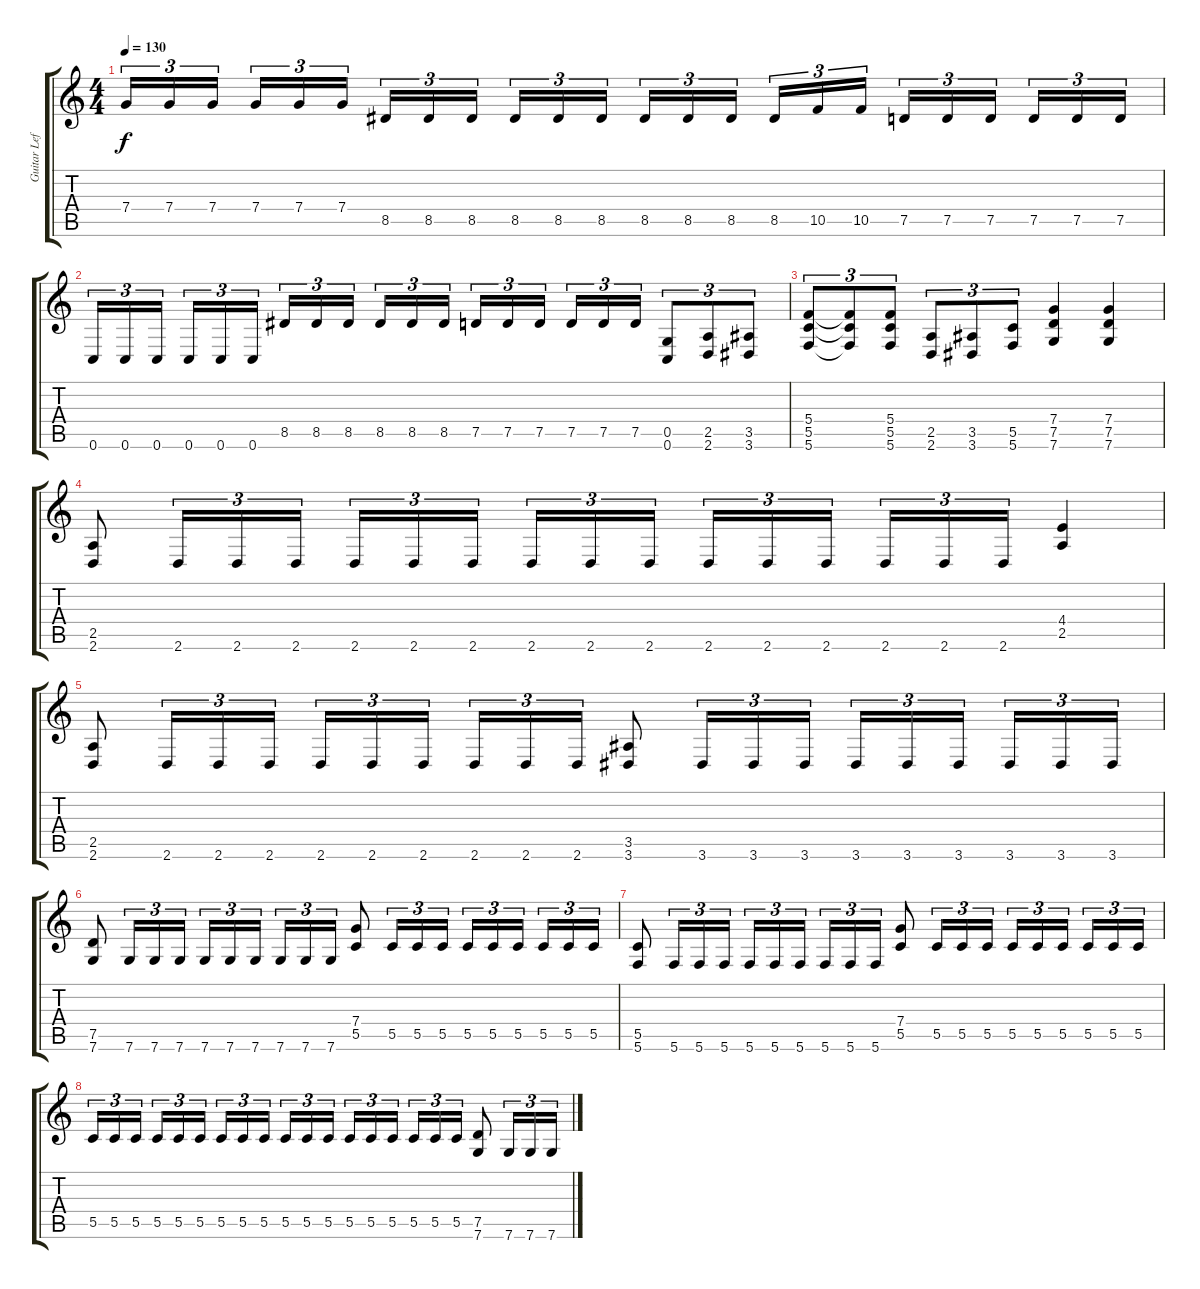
\track ("Guitar Left" "Guitar Lef") {instrument distortionguitar}
\staff {score tabs}
\tuning (D4 A3 F3 C3 G2 C2) {hide}
\ts (4 4)
\tempo 130
\clef g2
\ks c
7.4.16{tu (3 2) dy f} 7.4.16{tu (3 2)} 7.4.16{tu (3 2)} 7.4.16{tu (3 2)} 7.4.16{tu (3 2)} 7.4.16{tu (3 2)} 8.5.16{tu (3 2)} 8.5.16{tu (3 2)} 8.5.16{tu (3 2)} 8.5.16{tu (3 2)} 8.5.16{tu (3 2)} 8.5.16{tu (3 2)} 8.5.16{tu (3 2)} 8.5.16{tu (3 2)} 8.5.16{tu (3 2)} 8.5.16{tu (3 2)} 10.5.16{tu (3 2)} 10.5.16{tu (3 2)} 7.5.16{tu (3 2)} 7.5.16{tu (3 2)} 7.5.16{tu (3 2)} 7.5.16{tu (3 2)} 7.5.16{tu (3 2)} 7.5.16{tu (3 2)} |
0.6.16{tu (3 2)} 0.6.16{tu (3 2)} 0.6.16{tu (3 2)} 0.6.16{tu (3 2)} 0.6.16{tu (3 2)} 0.6.16{tu (3 2)} 8.5.16{tu (3 2)} 8.5.16{tu (3 2)} 8.5.16{tu (3 2)} 8.5.16{tu (3 2)} 8.5.16{tu (3 2)} 8.5.16{tu (3 2)} 7.5.16{tu (3 2)} 7.5.16{tu (3 2)} 7.5.16{tu (3 2)} 7.5.16{tu (3 2)} 7.5.16{tu (3 2)} 7.5.16{tu (3 2)} (0.5 0.6).8{tu (3 2)} (2.5 2.6).8{tu (3 2)} (3.5 3.6).8{tu (3 2)} |
(5.4 5.5 5.6).8{tu (3 2)} (5.4{t} 5.5{t} 5.6{t}).8{tu (3 2)} (5.4 5.5 5.6).8{tu (3 2)} (2.5 2.6).8{tu (3 2)} (3.5 3.6).8{tu (3 2)} (5.5 5.6).8{tu (3 2)} (7.4 7.5 7.6).4 (7.4 7.5 7.6).4 |
(2.5 2.6).8 2.6.16{tu (3 2)} 2.6.16{tu (3 2)} 2.6.16{tu (3 2)} 2.6.16{tu (3 2)} 2.6.16{tu (3 2)} 2.6.16{tu (3 2)} 2.6.16{tu (3 2)} 2.6.16{tu (3 2)} 2.6.16{tu (3 2)} 2.6.16{tu (3 2)} 2.6.16{tu (3 2)} 2.6.16{tu (3 2)} 2.6.16{tu (3 2)} 2.6.16{tu (3 2)} 2.6.16{tu (3 2)} (4.4 2.5).4 |
(2.5 2.6).8 2.6.16{tu (3 2)} 2.6.16{tu (3 2)} 2.6.16{tu (3 2)} 2.6.16{tu (3 2)} 2.6.16{tu (3 2)} 2.6.16{tu (3 2)} 2.6.16{tu (3 2)} 2.6.16{tu (3 2)} 2.6.16{tu (3 2)} (3.5 3.6).8 3.6.16{tu (3 2)} 3.6.16{tu (3 2)} 3.6.16{tu (3 2)} 3.6.16{tu (3 2)} 3.6.16{tu (3 2)} 3.6.16{tu (3 2)} 3.6.16{tu (3 2)} 3.6.16{tu (3 2)} 3.6.16{tu (3 2)} |
(7.5 7.6).8 7.6.16{tu (3 2)} 7.6.16{tu (3 2)} 7.6.16{tu (3 2)} 7.6.16{tu (3 2)} 7.6.16{tu (3 2)} 7.6.16{tu (3 2)} 7.6.16{tu (3 2)} 7.6.16{tu (3 2)} 7.6.16{tu (3 2)} (7.4 5.5).8 5.5.16{tu (3 2)} 5.5.16{tu (3 2)} 5.5.16{tu (3 2)} 5.5.16{tu (3 2)} 5.5.16{tu (3 2)} 5.5.16{tu (3 2)} 5.5.16{tu (3 2)} 5.5.16{tu (3 2)} 5.5.16{tu (3 2)} |
(5.5 5.6).8 5.6.16{tu (3 2)} 5.6.16{tu (3 2)} 5.6.16{tu (3 2)} 5.6.16{tu (3 2)} 5.6.16{tu (3 2)} 5.6.16{tu (3 2)} 5.6.16{tu (3 2)} 5.6.16{tu (3 2)} 5.6.16{tu (3 2)} (7.4 5.5).8 5.5.16{tu (3 2)} 5.5.16{tu (3 2)} 5.5.16{tu (3 2)} 5.5.16{tu (3 2)} 5.5.16{tu (3 2)} 5.5.16{tu (3 2)} 5.5.16{tu (3 2)} 5.5.16{tu (3 2)} 5.5.16{tu (3 2)} |
5.5.16{tu (3 2)} 5.5.16{tu (3 2)} 5.5.16{tu (3 2)} 5.5.16{tu (3 2)} 5.5.16{tu (3 2)} 5.5.16{tu (3 2)} 5.5.16{tu (3 2)} 5.5.16{tu (3 2)} 5.5.16{tu (3 2)} 5.5.16{tu (3 2)} 5.5.16{tu (3 2)} 5.5.16{tu (3 2)} 5.5.16{tu (3 2)} 5.5.16{tu (3 2)} 5.5.16{tu (3 2)} 5.5.16{tu (3 2)} 5.5.16{tu (3 2)} 5.5.16{tu (3 2)} (7.5 7.6).8 7.6.16{tu (3 2)} 7.6.16{tu (3 2)} 7.6.16{tu (3 2)}
